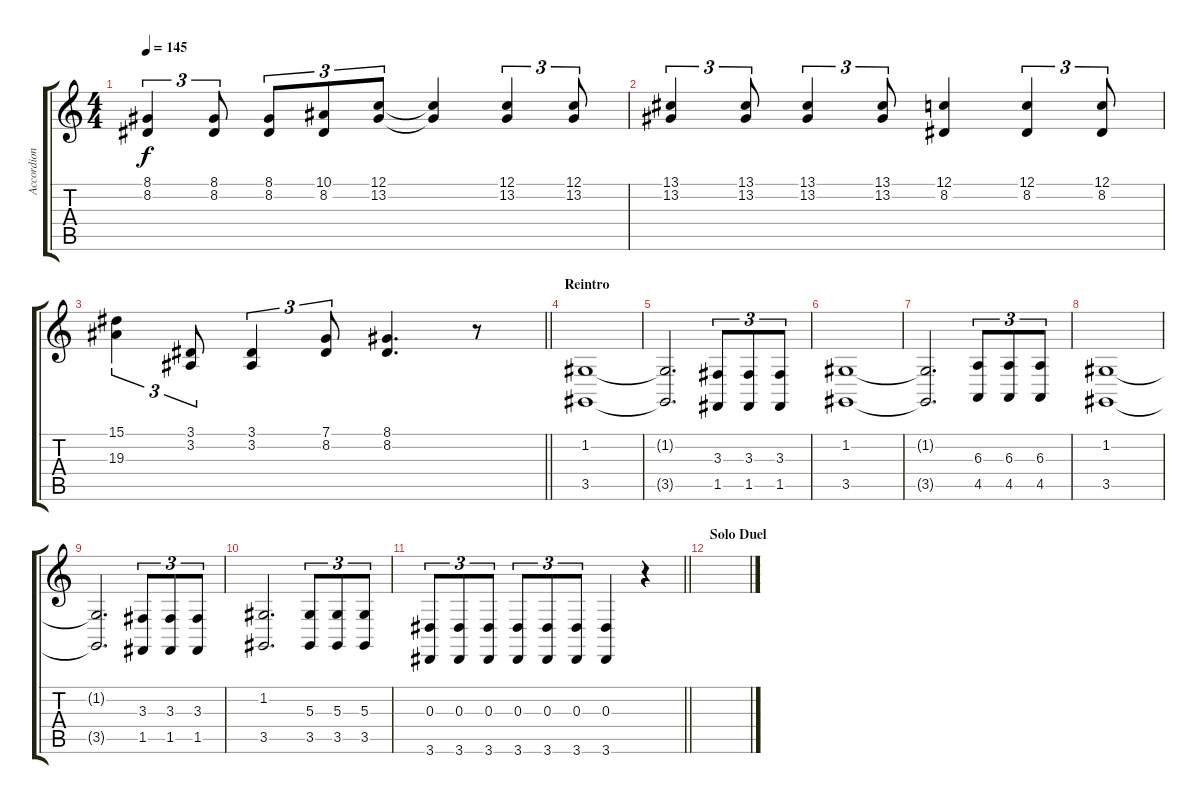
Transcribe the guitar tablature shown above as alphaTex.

\track ("Accordion" "Accordion") {instrument accordion}
\staff {score tabs}
\tuning (C4 G3 Eb3 Bb2 F2 C2) {hide}
\ts (4 4)
\tempo 145
\clef g2
\ks c
(8.1 8.2).4{tu (3 2) dy f} (8.1 8.2).8{tu (3 2)} (8.1 8.2).8{tu (3 2)} (10.1 8.2).8{tu (3 2)} (12.1 13.2).8{tu (3 2)} (12.1{t} 13.2{t}).4 (12.1 13.2).4{tu (3 2)} (12.1 13.2).8{tu (3 2)} |
(13.1 13.2).4{tu (3 2)} (13.1 13.2).8{tu (3 2)} (13.1 13.2).4{tu (3 2)} (13.1 13.2).8{tu (3 2)} (12.1 8.2).4 (12.1 8.2).4{tu (3 2)} (12.1 8.2).8{tu (3 2)} |
\barLineRight lightlight
(15.1 19.3).4{tu (3 2)} (3.1 3.2).8{tu (3 2)} (3.1 3.2).4{tu (3 2)} (7.1 8.2).8{tu (3 2)} (8.1 8.2).4{d} r.8 |
\section ("" "Reintro")
(1.2 3.5).1 |
(1.2{t} 3.5{t}).2{d} (3.3 1.5).8{tu (3 2)} (3.3 1.5).8{tu (3 2)} (3.3 1.5).8{tu (3 2)} |
(1.2 3.5).1 |
(1.2{t} 3.5{t}).2{d} (6.3 4.5).8{tu (3 2)} (6.3 4.5).8{tu (3 2)} (6.3 4.5).8{tu (3 2)} |
(1.2 3.5).1 |
(1.2{t} 3.5{t}).2{d} (3.3 1.5).8{tu (3 2)} (3.3 1.5).8{tu (3 2)} (3.3 1.5).8{tu (3 2)} |
(1.2 3.5).2{d} (5.3 3.5).8{tu (3 2)} (5.3 3.5).8{tu (3 2)} (5.3 3.5).8{tu (3 2)} |
\barLineRight lightlight
(0.3 3.6).8{tu (3 2)} (0.3 3.6).8{tu (3 2)} (0.3 3.6).8{tu (3 2)} (0.3 3.6).8{tu (3 2)} (0.3 3.6).8{tu (3 2)} (0.3 3.6).8{tu (3 2)} (0.3 3.6).4 r.4 |
\section ("" "Solo Duel")
